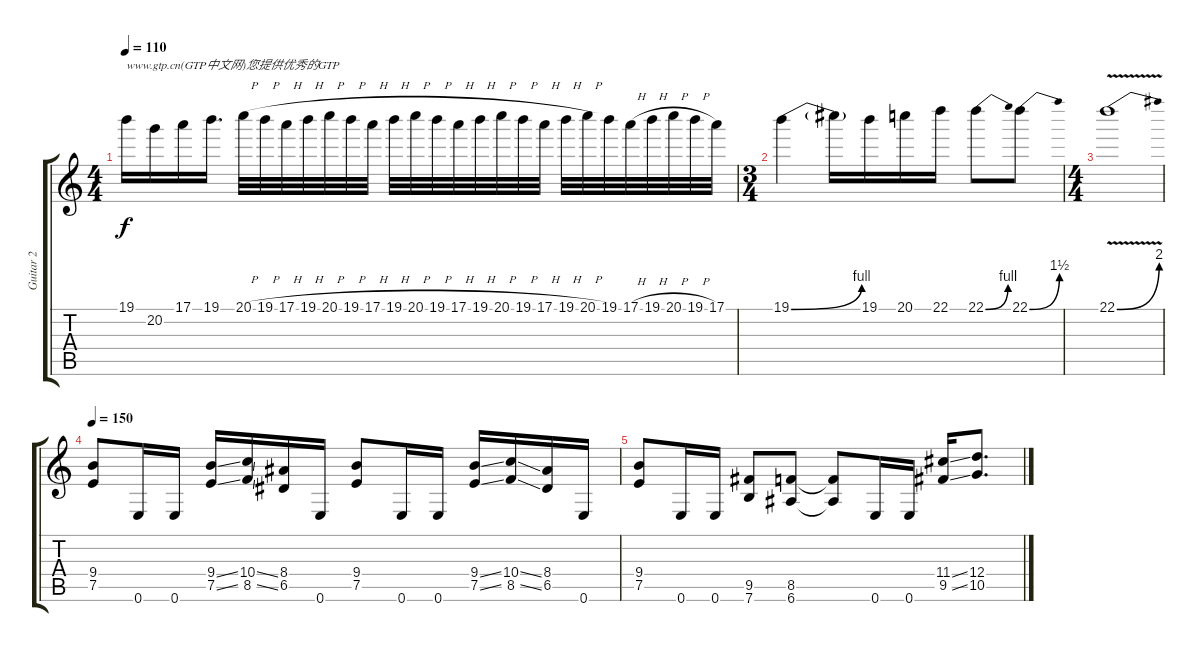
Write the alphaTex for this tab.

\track ("Guitar 2" "Guitar 2") {instrument overdrivenguitar}
\staff {score tabs}
\tuning (E4 B3 G3 D3 A2 E2) {hide}
\ts (4 4)
\tempo 110
\clef g2
\ks c
19.1.16{txt "www.gtp.cn(GTP中文网)您提供优秀的GTP" dy f} 20.2.16 17.1.16 19.1.16{d} 20.1{h}.32 19.1{h}.32 17.1{h}.32 19.1{h}.32 20.1{h}.32 19.1{h}.32 17.1{h}.32 19.1{h}.32 20.1{h}.32 19.1{h}.32 17.1{h}.32 19.1{h}.32 20.1{h}.32 19.1{h}.32 17.1{h}.32 19.1{h}.32 20.1{h}.32 19.1.32 17.1{h}.32 19.1{h}.32 20.1{h}.32 19.1{h}.32 17.1.32 |
\ts (3 4)
19.1{be (bend 0 0 60 4)}.4 19.1{t}.16 19.1.16 20.1.16 22.1.16 22.1{be (bend 0 0 60 4)}.8 22.1{be (bend 0 0 60 6)}.8 |
\ts (4 4)
22.1{be (bend 0 0 60 8) v}.1 |
\tempo 150
(9.4 7.5).8 0.6.16 0.6.16 (9.4{ss} 7.5{ss}).16 (10.4{ss} 8.5{ss}).16 (8.4 6.5).16 0.6.16 (9.4 7.5).8 0.6.16 0.6.16 (9.4{ss} 7.5{ss}).16 (10.4{ss} 8.5{ss}).16 (8.4 6.5).16 0.6.16 |
(9.4 7.5).8 0.6.16 0.6.16 (9.5 7.6).8 (8.5 6.6).8 (8.5{t} 6.6{t}).8 0.6.16 0.6.16 (11.4{ss} 9.5{ss}).16 (12.4 10.5).8{d}
